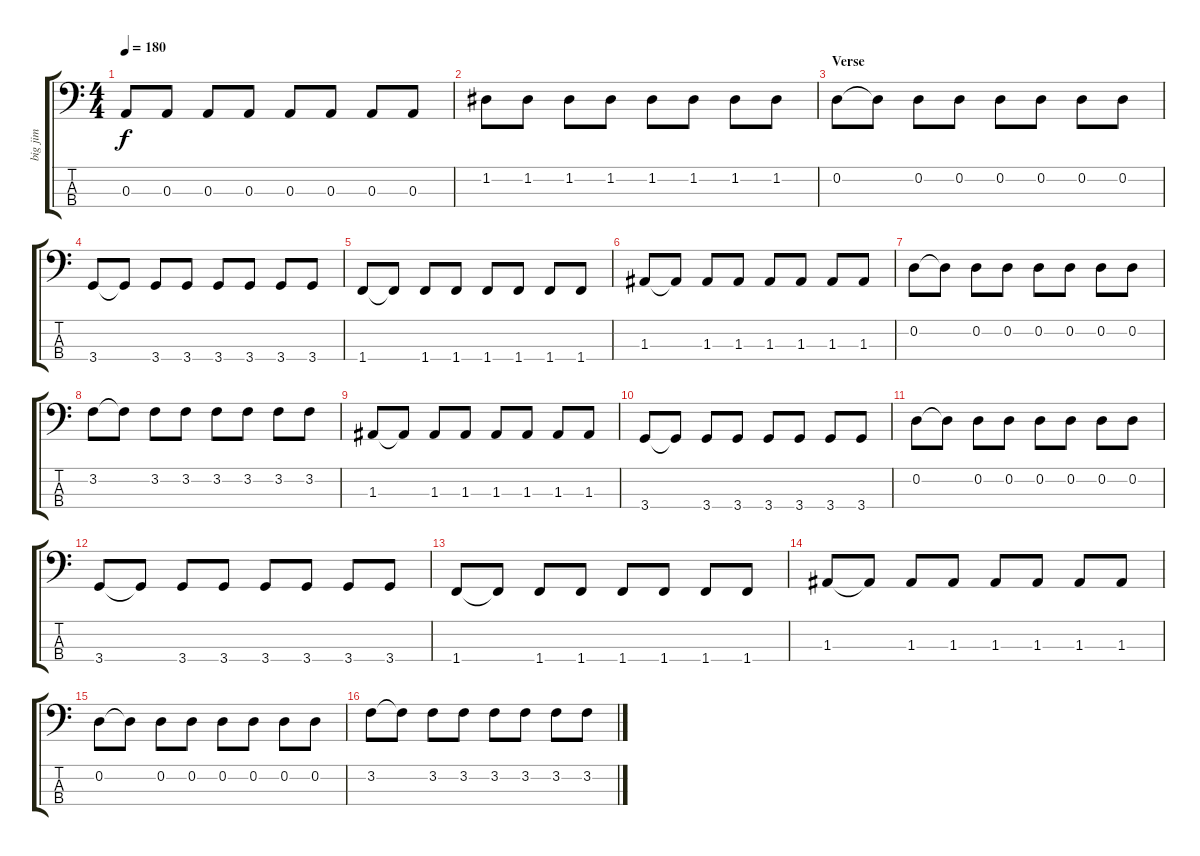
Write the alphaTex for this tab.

\track ("big jim" "big jim") {instrument electricbasspick}
\staff {score tabs}
\tuning (G2 D2 A1 E1) {hide}
\ts (4 4)
\tempo 180
\clef f4
\ks c
0.3.8{dy f} 0.3.8 0.3.8 0.3.8 0.3.8 0.3.8 0.3.8 0.3.8 |
1.2.8 1.2.8 1.2.8 1.2.8 1.2.8 1.2.8 1.2.8 1.2.8 |
\section ("" "Verse")
0.2.8 0.2{t}.8 0.2.8 0.2.8 0.2.8 0.2.8 0.2.8 0.2.8 |
3.4.8 3.4{t}.8 3.4.8 3.4.8 3.4.8 3.4.8 3.4.8 3.4.8 |
1.4.8 1.4{t}.8 1.4.8 1.4.8 1.4.8 1.4.8 1.4.8 1.4.8 |
1.3.8 1.3{t}.8 1.3.8 1.3.8 1.3.8 1.3.8 1.3.8 1.3.8 |
0.2.8 0.2{t}.8 0.2.8 0.2.8 0.2.8 0.2.8 0.2.8 0.2.8 |
3.2.8 3.2{t}.8 3.2.8 3.2.8 3.2.8 3.2.8 3.2.8 3.2.8 |
1.3.8 1.3{t}.8 1.3.8 1.3.8 1.3.8 1.3.8 1.3.8 1.3.8 |
3.4.8 3.4{t}.8 3.4.8 3.4.8 3.4.8 3.4.8 3.4.8 3.4.8 |
0.2.8 0.2{t}.8 0.2.8 0.2.8 0.2.8 0.2.8 0.2.8 0.2.8 |
3.4.8 3.4{t}.8 3.4.8 3.4.8 3.4.8 3.4.8 3.4.8 3.4.8 |
1.4.8 1.4{t}.8 1.4.8 1.4.8 1.4.8 1.4.8 1.4.8 1.4.8 |
1.3.8 1.3{t}.8 1.3.8 1.3.8 1.3.8 1.3.8 1.3.8 1.3.8 |
0.2.8 0.2{t}.8 0.2.8 0.2.8 0.2.8 0.2.8 0.2.8 0.2.8 |
3.2.8 3.2{t}.8 3.2.8 3.2.8 3.2.8 3.2.8 3.2.8 3.2.8
